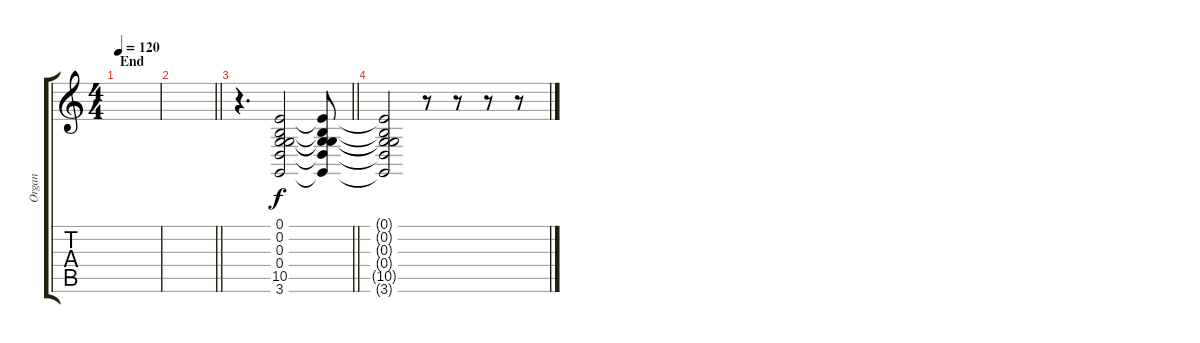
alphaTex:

\track ("Organ" "Organ") {instrument harmonica}
\staff {score tabs}
\tuning (E4 B3 G3 D3 A2 E2) {hide}
\ts (4 4)
\section ("" "End")
\tempo 120
\clef g2
\ks c
|
\barLineRight lightlight
|
\barLineRight lightlight
r.4{d} (0.1 0.2 0.3 0.4 10.5 3.6).2{instrument reversecymbal} (0.1{t} 0.2{t} 0.3{t} 0.4{t} 10.5{t} 3.6{t}).8 |
(0.1{t} 0.2{t} 0.3{t} 0.4{t} 10.5{t} 3.6{t}).2 r.8 r.8 r.8 r.8
